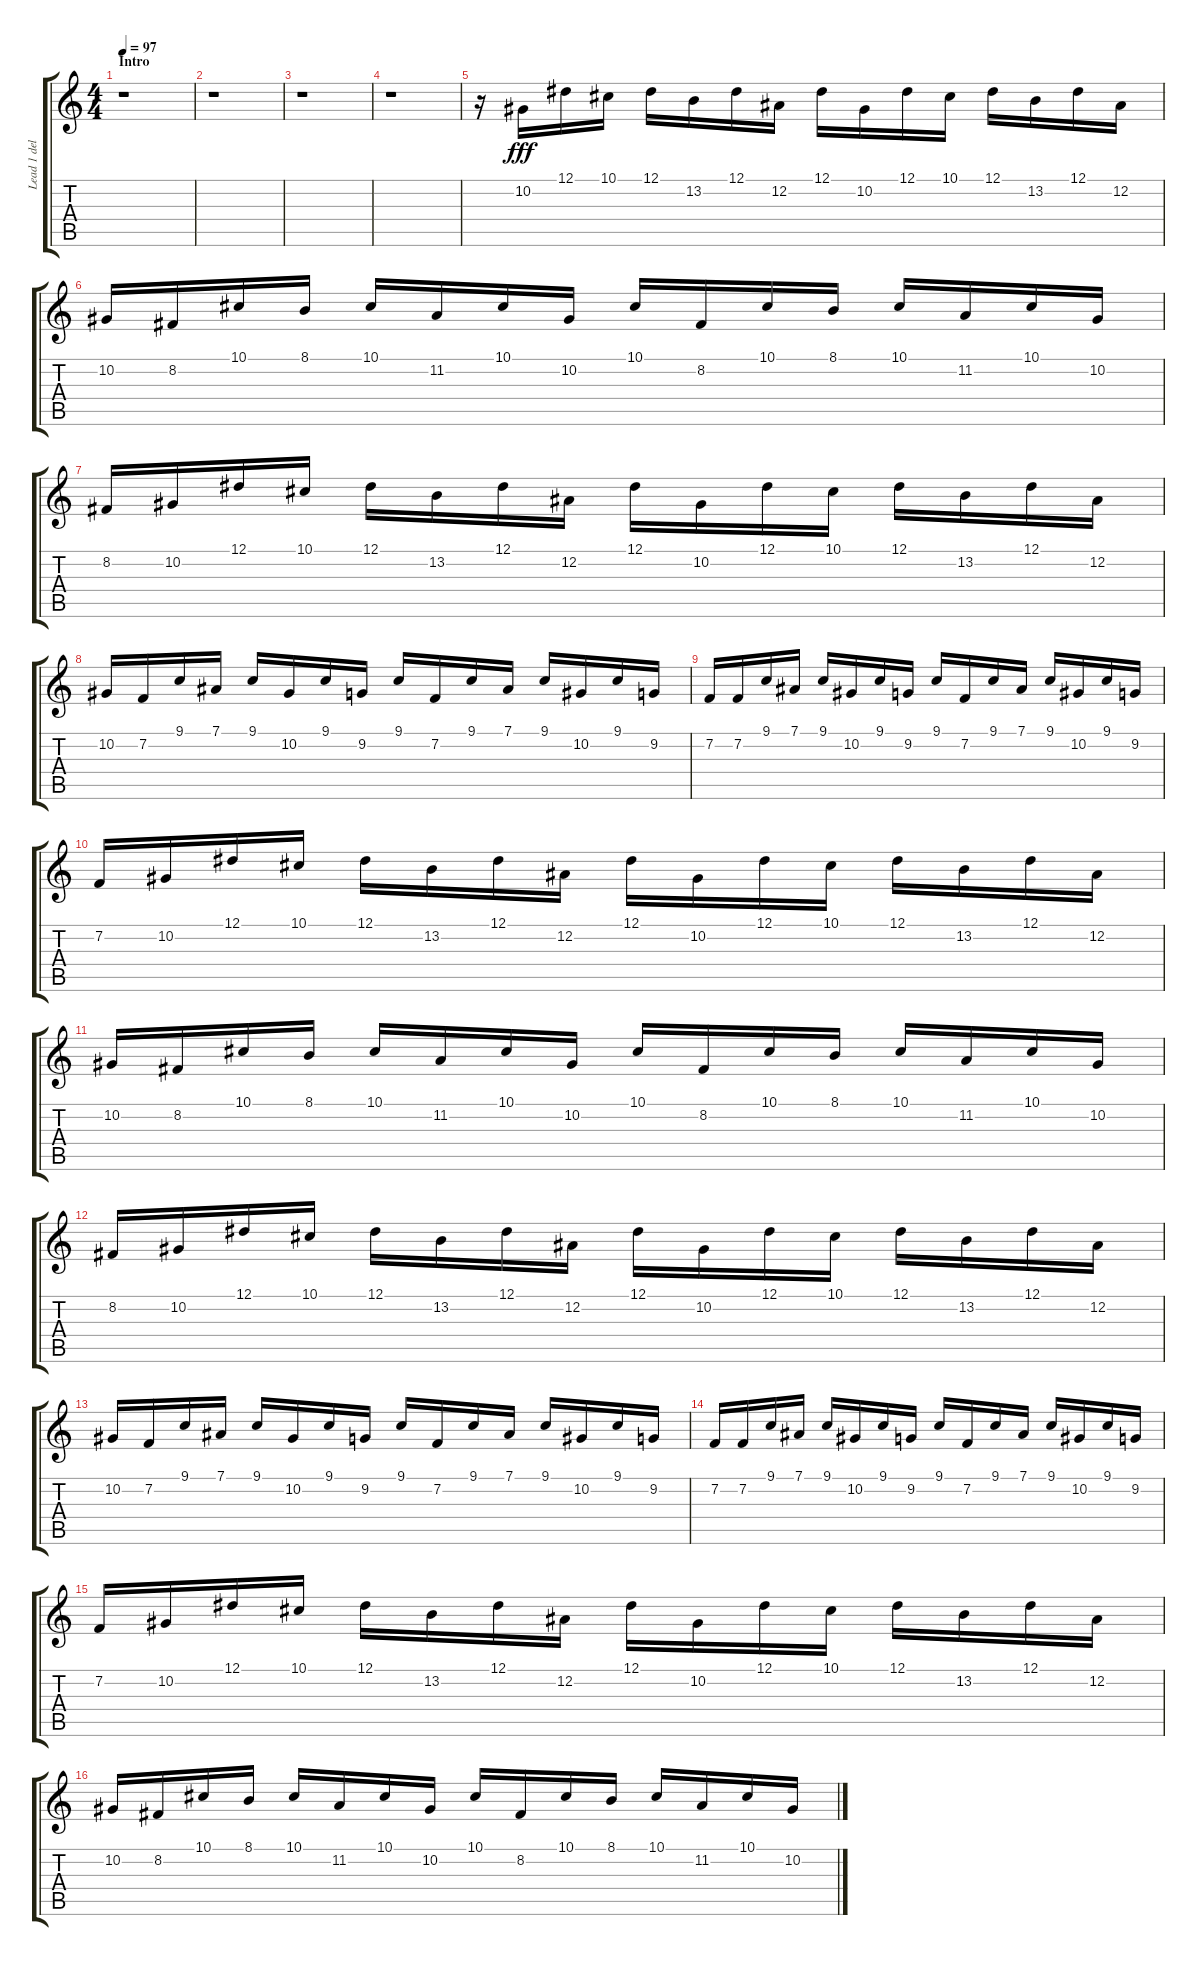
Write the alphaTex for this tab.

\track ("Lead 1 delay" "Lead 1 del") {instrument lead2sawtooth}
\staff {score tabs}
\tuning (Eb4 Bb3 Gb3 Db3 Ab2 Eb2) {hide}
\ts (4 4)
\section ("" "Intro")
\tempo 97
\clef g2
\ks c
r.1{dy fff instrument lead2sawtooth} |
r.1 |
r.1 |
r.1 |
r.16 10.2.16{volume 10} 12.1.16 10.1.16 12.1.16 13.2.16 12.1.16 12.2.16 12.1.16 10.2.16 12.1.16 10.1.16 12.1.16 13.2.16 12.1.16 12.2.16 |
10.2.16 8.2.16 10.1.16 8.1.16 10.1.16 11.2.16 10.1.16 10.2.16 10.1.16 8.2.16 10.1.16 8.1.16 10.1.16 11.2.16 10.1.16 10.2.16 |
8.2.16 10.2.16 12.1.16 10.1.16 12.1.16 13.2.16 12.1.16 12.2.16 12.1.16 10.2.16 12.1.16 10.1.16 12.1.16 13.2.16 12.1.16 12.2.16 |
10.2.16 7.2.16 9.1.16 7.1.16 9.1.16 10.2.16 9.1.16 9.2.16 9.1.16 7.2.16 9.1.16 7.1.16 9.1.16 10.2.16 9.1.16 9.2.16 |
7.2.16 7.2.16 9.1.16 7.1.16 9.1.16 10.2.16 9.1.16 9.2.16 9.1.16 7.2.16 9.1.16 7.1.16 9.1.16 10.2.16 9.1.16 9.2.16 |
7.2.16 10.2.16 12.1.16 10.1.16 12.1.16 13.2.16 12.1.16 12.2.16 12.1.16 10.2.16 12.1.16 10.1.16 12.1.16 13.2.16 12.1.16 12.2.16 |
10.2.16 8.2.16 10.1.16 8.1.16 10.1.16 11.2.16 10.1.16 10.2.16 10.1.16 8.2.16 10.1.16 8.1.16 10.1.16 11.2.16 10.1.16 10.2.16 |
8.2.16 10.2.16 12.1.16 10.1.16 12.1.16 13.2.16 12.1.16 12.2.16 12.1.16 10.2.16 12.1.16 10.1.16 12.1.16 13.2.16 12.1.16 12.2.16 |
10.2.16 7.2.16 9.1.16 7.1.16 9.1.16 10.2.16 9.1.16 9.2.16 9.1.16 7.2.16 9.1.16 7.1.16 9.1.16 10.2.16 9.1.16 9.2.16 |
7.2.16 7.2.16 9.1.16 7.1.16 9.1.16 10.2.16 9.1.16 9.2.16 9.1.16 7.2.16 9.1.16 7.1.16 9.1.16 10.2.16 9.1.16 9.2.16 |
7.2.16 10.2.16 12.1.16 10.1.16 12.1.16 13.2.16 12.1.16 12.2.16 12.1.16 10.2.16 12.1.16 10.1.16 12.1.16 13.2.16 12.1.16 12.2.16 |
10.2.16 8.2.16 10.1.16 8.1.16 10.1.16 11.2.16 10.1.16 10.2.16 10.1.16 8.2.16 10.1.16 8.1.16 10.1.16 11.2.16 10.1.16 10.2.16
